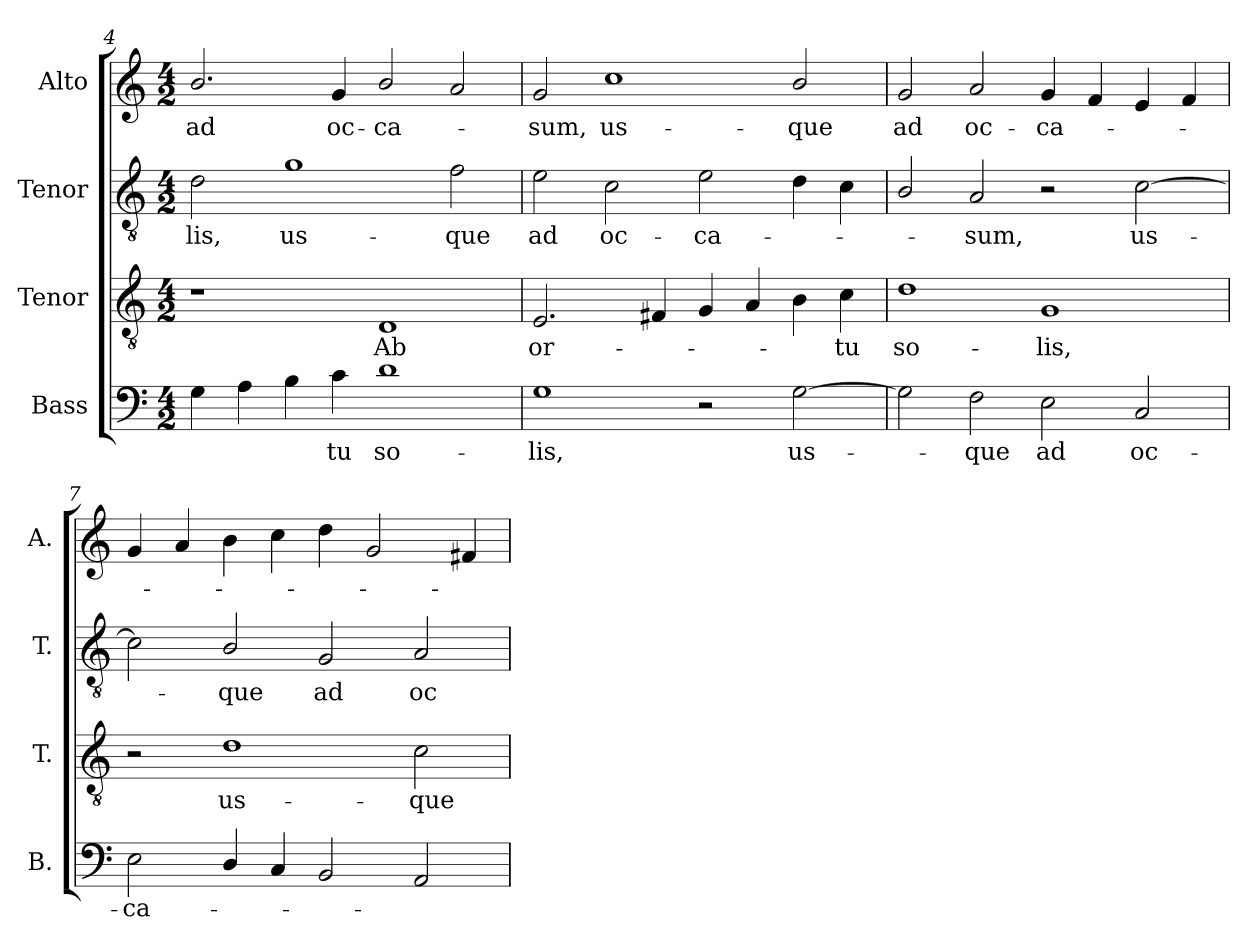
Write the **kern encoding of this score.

**kern	**text	**kern	**text	**kern	**text	**kern	**text
*part4	*part4	*part3	*part3	*part2	*part2	*part1	*part1
*staff4	*staff4	*staff3	*staff3	*staff2	*staff2	*staff1	*staff1
*I"Bass	*	*I"Tenor	*	*I"Tenor	*	*I"Alto	*
*I'B.	*	*I'T.	*	*I'T.	*	*I'A.	*
*clefF4	*	*clefGv2	*	*clefGv2	*	*clefG2	*
*	*	*ITrd7c12	*	*ITrd7c12	*	*	*
*k[]	*	*k[]	*	*k[]	*	*k[]	*
*C:	*	*C:	*	*C:	*	*C:	*
*M4/2	*	*M4/2	*	*M4/2	*	*M4/2	*
=4	=4	=4	=4	=4	=4	=4	=4
!	!	!	!	!	!LO:LY:b:color=#000000	!	!
!	!	!	!	!	!	!	!LO:LY:b:color=#000000
4Gi\	.	1r	.	2Di\	-lis,	2.bi/	ad
4Ai\	.	.	.	.	.	.	.
!	!	!	!	!	!LO:LY:b:color=#000000	!	!
4Bi\	.	.	.	1Gi	us-	.	.
!	!LO:LY:b:color=#000000	!	!	!	!	!	!
!	!	!	!	!	!	!	!LO:LY:b:color=#000000
4ci\	-tu	.	.	.	.	4gi/	oc-
!	!LO:LY:b:color=#000000	!	!	!	!	!	!
!	!	!	!LO:LY:b:color=#000000	!	!	!	!
!	!	!	!	!	!	!	!LO:LY:b:color=#000000
1di	so-	1DDi	Ab	.	.	2bi/	-ca-
!	!	!	!	!	!LO:LY:b:color=#000000	!	!
.	.	.	.	2Fi\	-que	2ai/	.
!!LO:LB:g=z
=5	=5	=5	=5	=5	=5	=5	=5
!	!LO:LY:b:color=#000000	!	!	!	!	!	!
!	!	!	!LO:LY:b:color=#000000	!	!	!	!
!	!	!	!	!	!LO:LY:b:color=#000000	!	!
!	!	!	!	!	!	!	!LO:LY:b:color=#000000
1Gi	-lis,	2.EEi/	or-	2Ei\	ad	2gi/	-sum,
!	!	!	!	!	!LO:LY:b:color=#000000	!	!
!	!	!	!	!	!	!	!LO:LY:b:color=#000000
.	.	.	.	2Ci\	oc-	1cci	us-
.	.	4FF#Xi/	.	.	.	.	.
!	!	!	!	!	!LO:LY:b:color=#000000	!	!
2r	.	4GGi/	.	2Ei\	-ca-	.	.
.	.	4AAi/	.	.	.	.	.
!	!LO:LY:b:color=#000000	!	!	!	!	!	!
!	!	!	!	!	!	!	!LO:LY:b:color=#000000
[2Gi\	us-	4BBi\	.	4Di\	.	2bi/	-que
!	!	!	!LO:LY:b:color=#000000	!	!	!	!
.	.	4Ci\	-tu	4Ci\	.	.	.
=6	=6	=6	=6	=6	=6	=6	=6
!	!	!	!LO:LY:b:color=#000000	!	!	!	!
!	!	!	!	!	!	!	!LO:LY:b:color=#000000
2Gi\]	.	1Di	so-	2BBi/	.	2gi/	ad
!	!LO:LY:b:color=#000000	!	!	!	!	!	!
!	!	!	!	!	!LO:LY:b:color=#000000	!	!
!	!	!	!	!	!	!	!LO:LY:b:color=#000000
2Fi\	-que	.	.	2AAi/	-sum,	2ai/	oc-
!	!LO:LY:b:color=#000000	!	!	!	!	!	!
!	!	!	!LO:LY:b:color=#000000	!	!	!	!
!	!	!	!	!	!	!	!LO:LY:b:color=#000000
2Ei\	ad	1GGi	-lis,	2r	.	4gi/	-ca-
.	.	.	.	.	.	4fi/	.
!	!LO:LY:b:color=#000000	!	!	!	!	!	!
!	!	!	!	!	!LO:LY:b:color=#000000	!	!
2Ci/	oc-	.	.	[2Ci\	us-	4ei/	.
.	.	.	.	.	.	4fi/	.
=7	=7	=7	=7	=7	=7	=7	=7
!	!LO:LY:b:color=#000000	!	!	!	!	!	!
2Ei\	-ca-	2r	.	2Ci\]	.	4gi/	.
.	.	.	.	.	.	4ai/	.
!	!	!	!LO:LY:b:color=#000000	!	!	!	!
!	!	!	!	!	!LO:LY:b:color=#000000	!	!
4Di/	.	1Di	us-	2BBi/	-que	4bi\	.
4Ci/	.	.	.	.	.	4cci\	.
!	!	!	!	!	!LO:LY:b:color=#000000	!	!
2BBi/	.	.	.	2GGi/	ad	4ddi\	.
.	.	.	.	.	.	2gi/	.
!	!	!	!LO:LY:b:color=#000000	!	!	!	!
!	!	!	!	!	!LO:LY:b:color=#000000	!	!
2AAi/	.	2Ci\	-que	2AAi/	oc-	.	.
.	.	.	.	.	.	4f#Xi/	.
=	=	=	=	=	=	=	=
*-	*-	*-	*-	*-	*-	*-	*-
